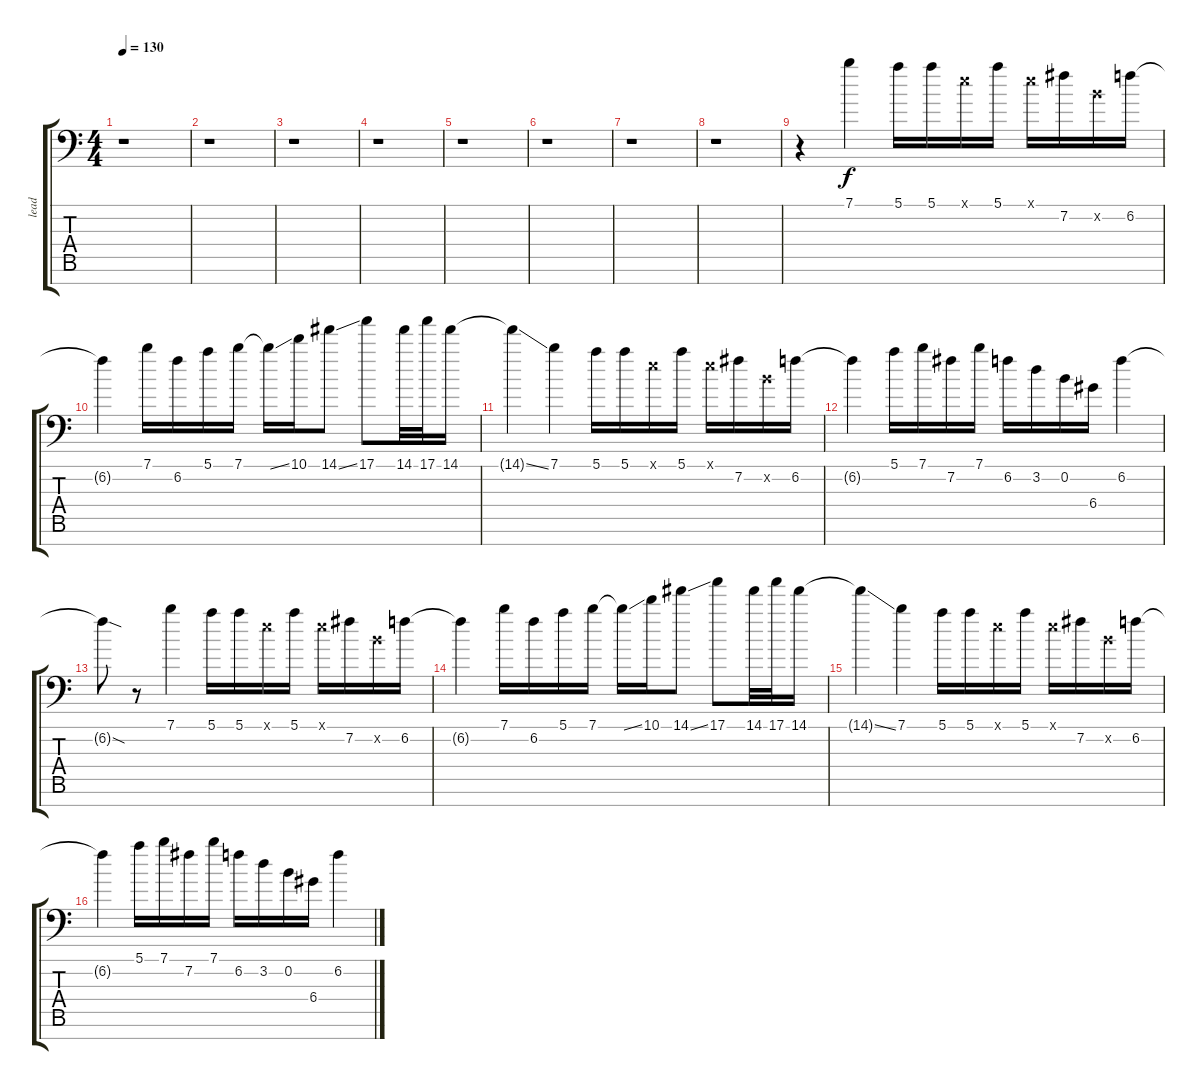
\track ("lead" "lead") {instrument distortionguitar}
\staff {score tabs}
\tuning (E4 B3 G3 D3 A2 E2 C-1) {hide}
\ts (4 4)
\tempo 130
\clef f4
\ks c
r.1{dy f} |
r.1 |
r.1 |
r.1 |
r.1 |
r.1 |
r.1 |
r.1 |
r.4 7.1.4 5.1.16 5.1.16 0.1{x}.16 5.1.16 0.1{x}.16 7.2.16 0.2{x}.16 6.2.16 |
6.2{t}.4 7.1.16 6.2.16 5.1.16 7.1.16 7.1{ss t}.16 10.1.16 14.1{ss}.8 17.1.8 14.1.32 17.1.32 14.1.16 |
14.1{ss t}.4 7.1.4 5.1.16 5.1.16 0.1{x}.16 5.1.16 0.1{x}.16 7.2.16 0.2{x}.16 6.2.16 |
6.2{t}.4 5.1.16 7.1.16 7.2.16 7.1.16 6.2.16 3.2.16 0.2.16 6.4.16 6.2.4 |
6.2{sod t}.8 r.8 7.1.4 5.1.16 5.1.16 0.1{x}.16 5.1.16 0.1{x}.16 7.2.16 0.2{x}.16 6.2.16 |
6.2{t}.4 7.1.16 6.2.16 5.1.16 7.1.16 7.1{ss t}.16 10.1.16 14.1{ss}.8 17.1.8 14.1.32 17.1.32 14.1.16 |
14.1{ss t}.4 7.1.4 5.1.16 5.1.16 0.1{x}.16 5.1.16 0.1{x}.16 7.2.16 0.2{x}.16 6.2.16 |
6.2{t}.4 5.1.16 7.1.16 7.2.16 7.1.16 6.2.16 3.2.16 0.2.16 6.4.16 6.2.4
